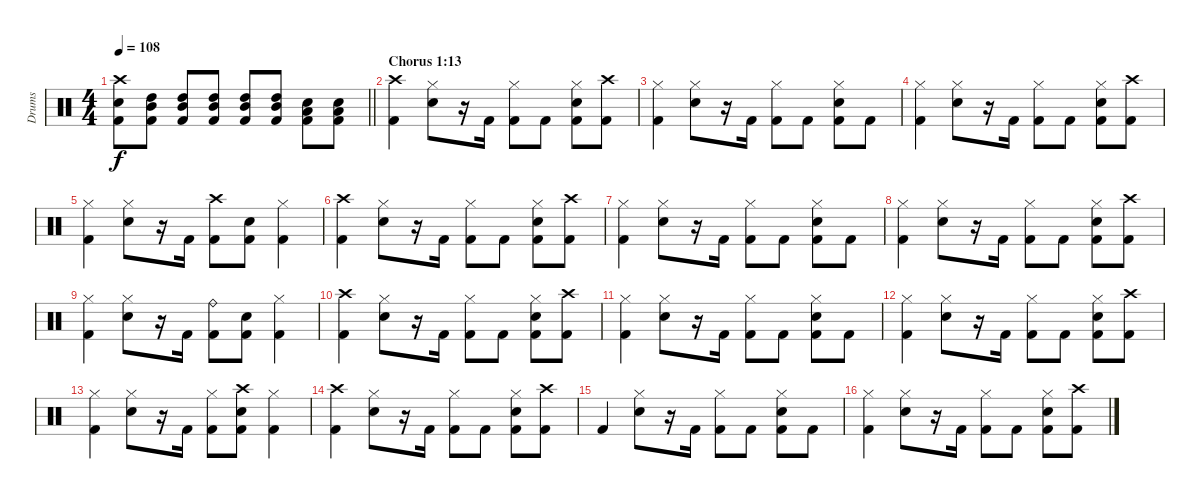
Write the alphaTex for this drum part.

\track ("Drums" "Drums") {instrument percussion}
\staff {score}
\articulation defaults
\ts (4 4)
\tempo 108
\clef neutral
\barLineRight lightlight
\ks c
("Crash high (hit)" "Electric Snare (hit)" "Kick (hit) 2").8{dy f} ("Mid Tom (hit)" "High Tom (hit)" "Kick (hit) 2").8 ("Mid Tom (hit)" "High Tom (hit)" "Kick (hit) 2").8 ("Mid Tom (hit)" "High Tom (hit)" "Kick (hit) 2").8 ("Mid Tom (hit)" "High Tom (hit)" "Kick (hit) 2").8 ("Mid Tom (hit)" "High Tom (hit)" "Kick (hit) 2").8 ("Electric Snare (hit)" "Low Tom (hit)" "Kick (hit) 2").8 ("Electric Snare (hit)" "Low Tom (hit)" "Kick (hit) 2").8 |
\section ("" "Chorus 1:13")
("Crash high (hit)" "Kick (hit) 2").4 ("Hi-Hat (closed)" "Electric Snare (hit)").8 r.16 "Kick (hit) 2".16 ("Hi-Hat (closed)" "Kick (hit) 2").8 "Kick (hit) 2".8 ("Hi-Hat (closed)" "Electric Snare (hit)" "Kick (hit) 2").8 ("Crash high (hit)" "Kick (hit) 2").8 |
("Hi-Hat (closed)" "Kick (hit) 2").4 ("Hi-Hat (closed)" "Electric Snare (hit)").8 r.16 "Kick (hit) 2".16 ("Hi-Hat (closed)" "Kick (hit) 2").8 "Kick (hit) 2".8 ("Hi-Hat (closed)" "Electric Snare (hit)" "Kick (hit) 2").8 "Kick (hit) 2".8 |
("Hi-Hat (closed)" "Kick (hit) 2").4 ("Hi-Hat (closed)" "Electric Snare (hit)").8 r.16 "Kick (hit) 2".16 ("Hi-Hat (closed)" "Kick (hit) 2").8 "Kick (hit) 2".8 ("Hi-Hat (closed)" "Electric Snare (hit)" "Kick (hit) 2").8 ("Crash high (hit)" "Kick (hit) 2").8 |
("Hi-Hat (closed)" "Kick (hit) 2").4 ("Hi-Hat (closed)" "Electric Snare (hit)").8 r.16 "Kick (hit) 2".16 ("Crash high (hit)" "Kick (hit) 2").8 ("Electric Snare (hit)" "Kick (hit) 2").8 ("Hi-Hat (closed)" "Kick (hit) 2").4 |
("Crash high (hit)" "Kick (hit) 2").4 ("Hi-Hat (closed)" "Electric Snare (hit)").8 r.16 "Kick (hit) 2".16 ("Hi-Hat (closed)" "Kick (hit) 2").8 "Kick (hit) 2".8 ("Hi-Hat (closed)" "Electric Snare (hit)" "Kick (hit) 2").8 ("Crash high (hit)" "Kick (hit) 2").8 |
("Hi-Hat (closed)" "Kick (hit) 2").4 ("Hi-Hat (closed)" "Electric Snare (hit)").8 r.16 "Kick (hit) 2".16 ("Hi-Hat (closed)" "Kick (hit) 2").8 "Kick (hit) 2".8 ("Hi-Hat (closed)" "Electric Snare (hit)" "Kick (hit) 2").8 "Kick (hit) 2".8 |
("Hi-Hat (closed)" "Kick (hit) 2").4 ("Hi-Hat (closed)" "Electric Snare (hit)").8 r.16 "Kick (hit) 2".16 ("Hi-Hat (closed)" "Kick (hit) 2").8 "Kick (hit) 2".8 ("Hi-Hat (closed)" "Electric Snare (hit)" "Kick (hit) 2").8 ("Crash high (hit)" "Kick (hit) 2").8 |
("Hi-Hat (closed)" "Kick (hit) 2").4 ("Hi-Hat (closed)" "Electric Snare (hit)").8 r.16 "Kick (hit) 2".16 ("Ride (bell)" "Kick (hit) 2").8 ("Electric Snare (hit)" "Kick (hit) 2").8 ("Hi-Hat (closed)" "Kick (hit) 2").4 |
("Crash high (hit)" "Kick (hit) 2").4 ("Hi-Hat (closed)" "Electric Snare (hit)").8 r.16 "Kick (hit) 2".16 ("Hi-Hat (closed)" "Kick (hit) 2").8 "Kick (hit) 2".8 ("Hi-Hat (closed)" "Electric Snare (hit)" "Kick (hit) 2").8 ("Crash high (hit)" "Kick (hit) 2").8 |
("Hi-Hat (closed)" "Kick (hit) 2").4 ("Hi-Hat (closed)" "Electric Snare (hit)").8 r.16 "Kick (hit) 2".16 ("Hi-Hat (closed)" "Kick (hit) 2").8 "Kick (hit) 2".8 ("Hi-Hat (closed)" "Electric Snare (hit)" "Kick (hit) 2").8 "Kick (hit) 2".8 |
("Hi-Hat (closed)" "Kick (hit) 2").4 ("Hi-Hat (closed)" "Electric Snare (hit)").8 r.16 "Kick (hit) 2".16 ("Hi-Hat (closed)" "Kick (hit) 2").8 "Kick (hit) 2".8 ("Hi-Hat (closed)" "Electric Snare (hit)" "Kick (hit) 2").8 ("Crash high (hit)" "Kick (hit) 2").8 |
("Hi-Hat (closed)" "Kick (hit) 2").4 ("Hi-Hat (closed)" "Electric Snare (hit)").8 r.16 "Kick (hit) 2".16 ("Hi-Hat (closed)" "Kick (hit) 2").8 ("Crash high (hit)" "Electric Snare (hit)" "Kick (hit) 2").8 ("Hi-Hat (closed)" "Kick (hit) 2").4 |
("Crash high (hit)" "Kick (hit) 2").4 ("Hi-Hat (closed)" "Electric Snare (hit)").8 r.16 "Kick (hit) 2".16 ("Hi-Hat (closed)" "Kick (hit) 2").8 "Kick (hit) 2".8 ("Hi-Hat (closed)" "Electric Snare (hit)" "Kick (hit) 2").8 ("Crash high (hit)" "Kick (hit) 2").8 |
"Kick (hit) 2".4 ("Hi-Hat (closed)" "Electric Snare (hit)").8 r.16 "Kick (hit) 2".16 ("Hi-Hat (closed)" "Kick (hit) 2").8 "Kick (hit) 2".8 ("Hi-Hat (closed)" "Electric Snare (hit)" "Kick (hit) 2").8 "Kick (hit) 2".8 |
("Hi-Hat (closed)" "Kick (hit) 2").4 ("Hi-Hat (closed)" "Electric Snare (hit)").8 r.16 "Kick (hit) 2".16 ("Hi-Hat (closed)" "Kick (hit) 2").8 "Kick (hit) 2".8 ("Hi-Hat (closed)" "Electric Snare (hit)" "Kick (hit) 2").8 ("Crash high (hit)" "Kick (hit) 2").8
